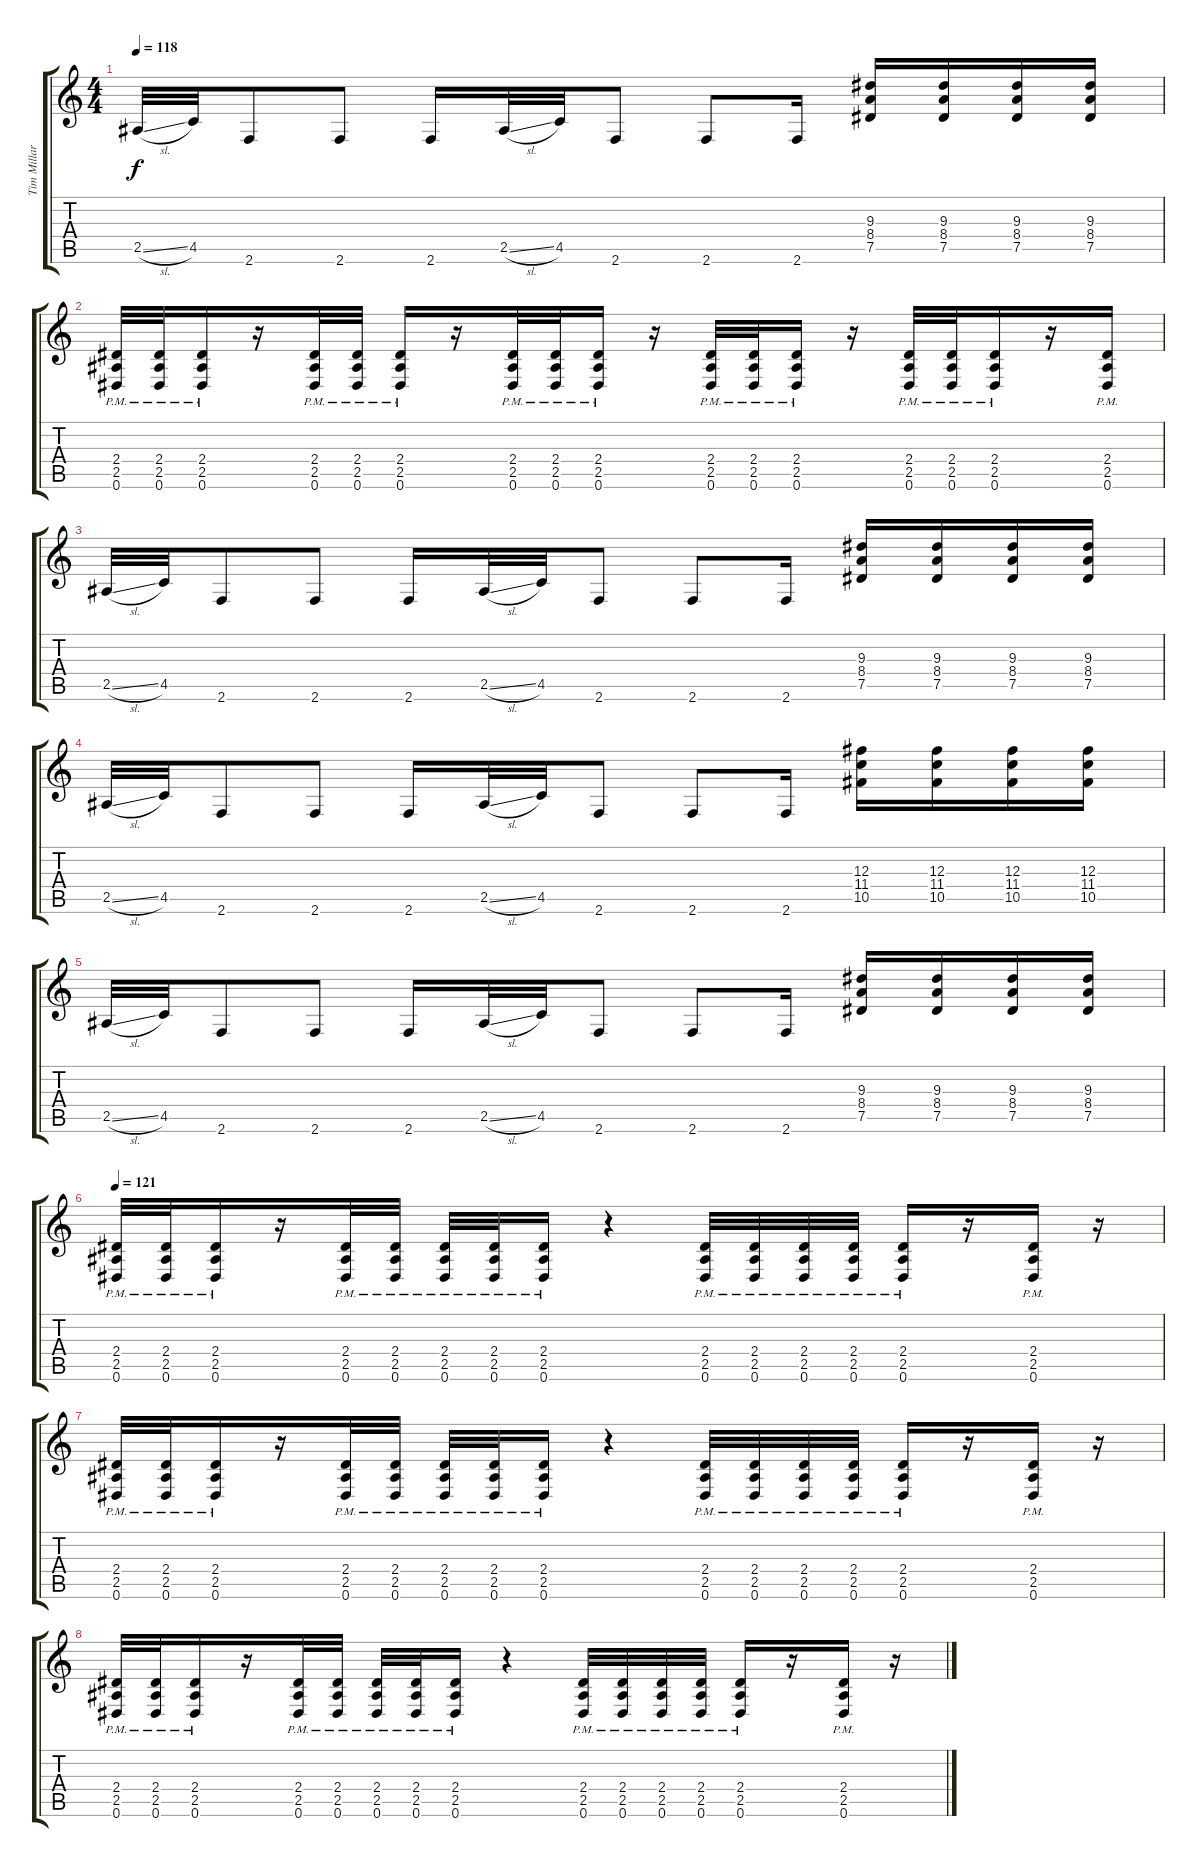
\track ("Tim Millar" "Tim Millar") {instrument distortionguitar}
\staff {score tabs}
\tuning (Eb4 Bb3 Gb3 Db3 Ab2 Eb2) {hide}
\ts (4 4)
\tempo 118
\clef g2
\ks c
2.5{sl}.32{dy f} 4.5.32 2.6.8 2.6.8 2.6.16 2.5{sl}.32 4.5.32 2.6.8 2.6.8 2.6.16 (9.3 8.4 7.5).16 (9.3 8.4 7.5).16 (9.3 8.4 7.5).16 (9.3 8.4 7.5).16 |
(2.4{pm} 2.5{pm} 0.6{pm}).32 (2.4{pm} 2.5{pm} 0.6{pm}).32 (2.4{pm} 2.5{pm} 0.6{pm}).16 r.16 (2.4{pm} 2.5{pm} 0.6{pm}).32 (2.4{pm} 2.5{pm} 0.6{pm}).32 (2.4{pm} 2.5{pm} 0.6{pm}).16 r.16 (2.4{pm} 2.5{pm} 0.6{pm}).32 (2.4{pm} 2.5{pm} 0.6{pm}).32 (2.4{pm} 2.5{pm} 0.6{pm}).16 r.16 (2.4{pm} 2.5{pm} 0.6{pm}).32 (2.4{pm} 2.5{pm} 0.6{pm}).32 (2.4{pm} 2.5{pm} 0.6{pm}).16 r.16 (2.4{pm} 2.5{pm} 0.6{pm}).32 (2.4{pm} 2.5{pm} 0.6{pm}).32 (2.4{pm} 2.5{pm} 0.6{pm}).16 r.16 (2.4{pm} 2.5{pm} 0.6{pm}).16 |
2.5{sl}.32 4.5.32 2.6.8 2.6.8 2.6.16 2.5{sl}.32 4.5.32 2.6.8 2.6.8 2.6.16 (9.3 8.4 7.5).16 (9.3 8.4 7.5).16 (9.3 8.4 7.5).16 (9.3 8.4 7.5).16 |
2.5{sl}.32 4.5.32 2.6.8 2.6.8 2.6.16 2.5{sl}.32 4.5.32 2.6.8 2.6.8 2.6.16 (12.3 11.4 10.5).16 (12.3 11.4 10.5).16 (12.3 11.4 10.5).16 (12.3 11.4 10.5).16 |
2.5{sl}.32 4.5.32 2.6.8 2.6.8 2.6.16 2.5{sl}.32 4.5.32 2.6.8 2.6.8 2.6.16 (9.3 8.4 7.5).16 (9.3 8.4 7.5).16 (9.3 8.4 7.5).16 (9.3 8.4 7.5).16 |
\tempo 121
(2.4{pm} 2.5{pm} 0.6{pm}).32 (2.4{pm} 2.5{pm} 0.6{pm}).32 (2.4{pm} 2.5{pm} 0.6{pm}).16 r.16 (2.4{pm} 2.5{pm} 0.6{pm}).32 (2.4{pm} 2.5{pm} 0.6{pm}).32 (2.4{pm} 2.5{pm} 0.6{pm}).32 (2.4{pm} 2.5{pm} 0.6{pm}).32 (2.4{pm} 2.5{pm} 0.6{pm}).16 r.4 (2.4{pm} 2.5{pm} 0.6{pm}).32 (2.4{pm} 2.5{pm} 0.6{pm}).32 (2.4{pm} 2.5{pm} 0.6{pm}).32 (2.4{pm} 2.5{pm} 0.6{pm}).32 (2.4{pm} 2.5{pm} 0.6{pm}).16 r.16 (2.4{pm} 2.5{pm} 0.6{pm}).16 r.16 |
(2.4{pm} 2.5{pm} 0.6{pm}).32 (2.4{pm} 2.5{pm} 0.6{pm}).32 (2.4{pm} 2.5{pm} 0.6{pm}).16 r.16 (2.4{pm} 2.5{pm} 0.6{pm}).32 (2.4{pm} 2.5{pm} 0.6{pm}).32 (2.4{pm} 2.5{pm} 0.6{pm}).32 (2.4{pm} 2.5{pm} 0.6{pm}).32 (2.4{pm} 2.5{pm} 0.6{pm}).16 r.4 (2.4{pm} 2.5{pm} 0.6{pm}).32 (2.4{pm} 2.5{pm} 0.6{pm}).32 (2.4{pm} 2.5{pm} 0.6{pm}).32 (2.4{pm} 2.5{pm} 0.6{pm}).32 (2.4{pm} 2.5{pm} 0.6{pm}).16 r.16 (2.4{pm} 2.5{pm} 0.6{pm}).16 r.16 |
(2.4{pm} 2.5{pm} 0.6{pm}).32 (2.4{pm} 2.5{pm} 0.6{pm}).32 (2.4{pm} 2.5{pm} 0.6{pm}).16 r.16 (2.4{pm} 2.5{pm} 0.6{pm}).32 (2.4{pm} 2.5{pm} 0.6{pm}).32 (2.4{pm} 2.5{pm} 0.6{pm}).32 (2.4{pm} 2.5{pm} 0.6{pm}).32 (2.4{pm} 2.5{pm} 0.6{pm}).16 r.4 (2.4{pm} 2.5{pm} 0.6{pm}).32 (2.4{pm} 2.5{pm} 0.6{pm}).32 (2.4{pm} 2.5{pm} 0.6{pm}).32 (2.4{pm} 2.5{pm} 0.6{pm}).32 (2.4{pm} 2.5{pm} 0.6{pm}).16 r.16 (2.4{pm} 2.5{pm} 0.6{pm}).16 r.16
